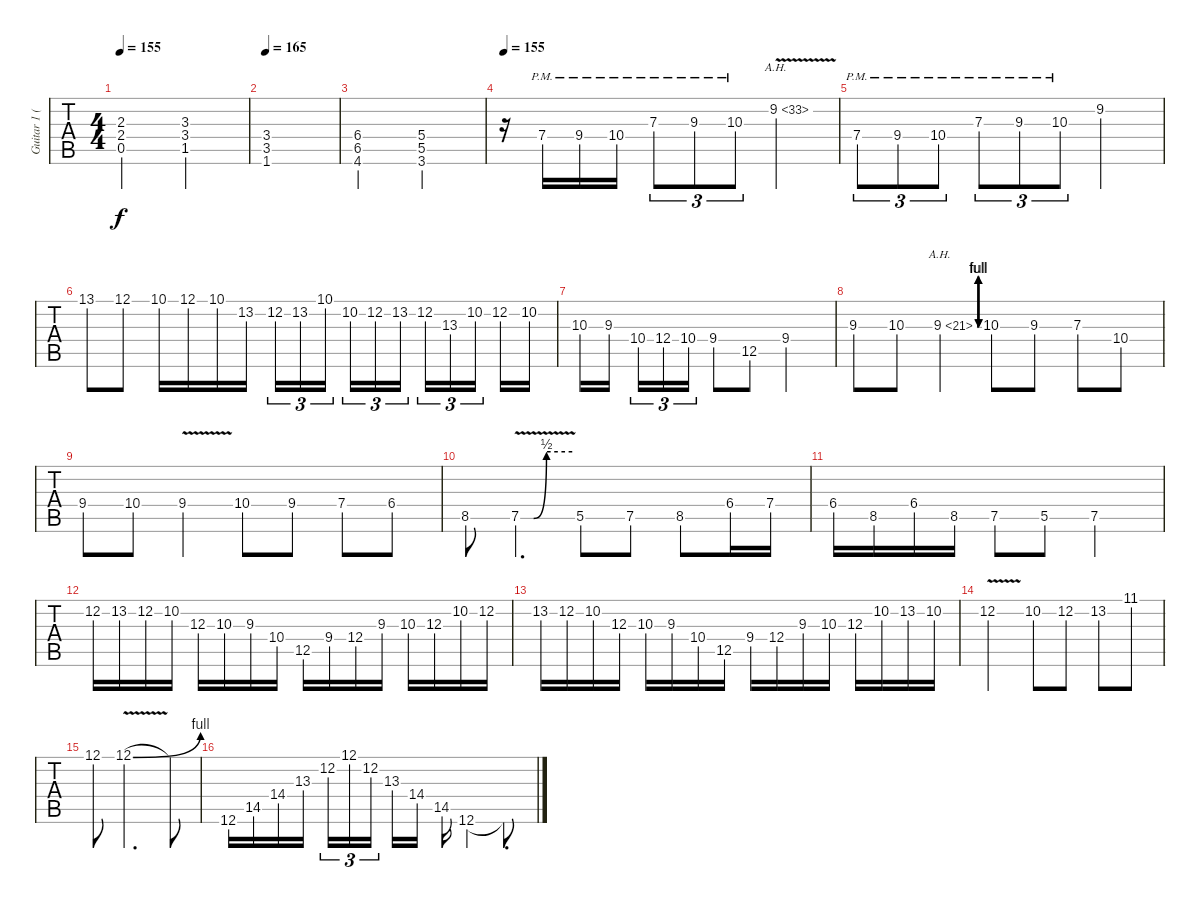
\track ("Guitar 1 (Chuck Schuldiner)" "Guitar 1 (") {instrument distortionguitar}
\staff {tabs}
\tuning (D4 A3 F3 C3 G2 D2) {hide}
\ts (4 4)
\tempo 155
\clef g2
\ks c
(2.3 2.4 0.5).2{dy f} (3.3 3.4 1.5).2 |
\tempo 165
(3.4 3.5 1.6).1 |
(6.4 6.5 4.6).2 (5.4 5.5 3.6).2 |
\tempo 155
r.16{volume 13} 7.4{pm}.16 9.4{pm}.16 10.4{pm}.16 7.3{pm}.8{tu (3 2)} 9.3{pm}.8{tu (3 2)} 10.3{pm}.8{tu (3 2)} 9.2{ah 24 v}.2 |
7.4{pm}.8{tu (3 2)} 9.4{pm}.8{tu (3 2)} 10.4{pm}.8{tu (3 2)} 7.3{pm}.8{tu (3 2)} 9.3{pm}.8{tu (3 2)} 10.3{pm}.8{tu (3 2)} 9.2.2 |
13.1.8 12.1.8 10.1.16 12.1.16 10.1.16 13.2.16 12.2.16{tu (3 2)} 13.2.16{tu (3 2)} 10.1.16{tu (3 2) beam splitsecondary} 10.2.16{tu (3 2)} 12.2.16{tu (3 2)} 13.2.16{tu (3 2)} 12.2.16{tu (3 2)} 13.3.16{tu (3 2)} 10.2.16{tu (3 2) beam splitsecondary} 12.2.16 10.2.16 |
10.3.16 9.3.16{beam splitsecondary} 10.4.16{tu (3 2)} 12.4.16{tu (3 2)} 10.4.16{tu (3 2)} 9.4.8 12.5.8 9.4.2 |
9.3.8 10.3.8 9.3{be (custom 0 0 10 0 15 4 30 0 45 4 55 0 60 0) ah 12}.4 10.3.8 9.3.8 7.3.8 10.4.8 |
9.4.8 10.4.8 9.4{v}.4 10.4.8 9.4.8 7.4.8 6.4.8 |
8.5.8 7.5{be (custom 0 0 15 0 30 2 60 2) v}.4{d} 5.5.8 7.5.8 8.5.8 6.4.16 7.4.16 |
6.4.16 8.5.16 6.4.16 8.5.16 7.5.8 5.5.8 7.5.2 |
12.2.16 13.2.16 12.2.16 10.2.16 12.3.16 10.3.16 9.3.16 10.4.16 12.5.16 9.4.16 12.4.16 9.3.16 10.3.16 12.3.16 10.2.16 12.2.16 |
13.2.16 12.2.16 10.2.16 12.3.16 10.3.16 9.3.16 10.4.16 12.5.16 9.4.16 12.4.16 9.3.16 10.3.16 12.3.16 10.2.16 13.2.16 10.2.16 |
12.2{v}.2 10.2.8 12.2.8 13.2.8 11.1.8 |
12.1.8 12.1{be (bend 0 0 60 4) v}.2{d} 12.1{t}.8 |
12.6.16 14.5.16 14.4.16 13.3.16 12.2.16{tu (3 2)} 12.1.16{tu (3 2)} 12.2.16{tu (3 2) beam splitsecondary} 13.3.16 14.4.16 14.5.16 12.6.4 12.6{t}.8{d}
